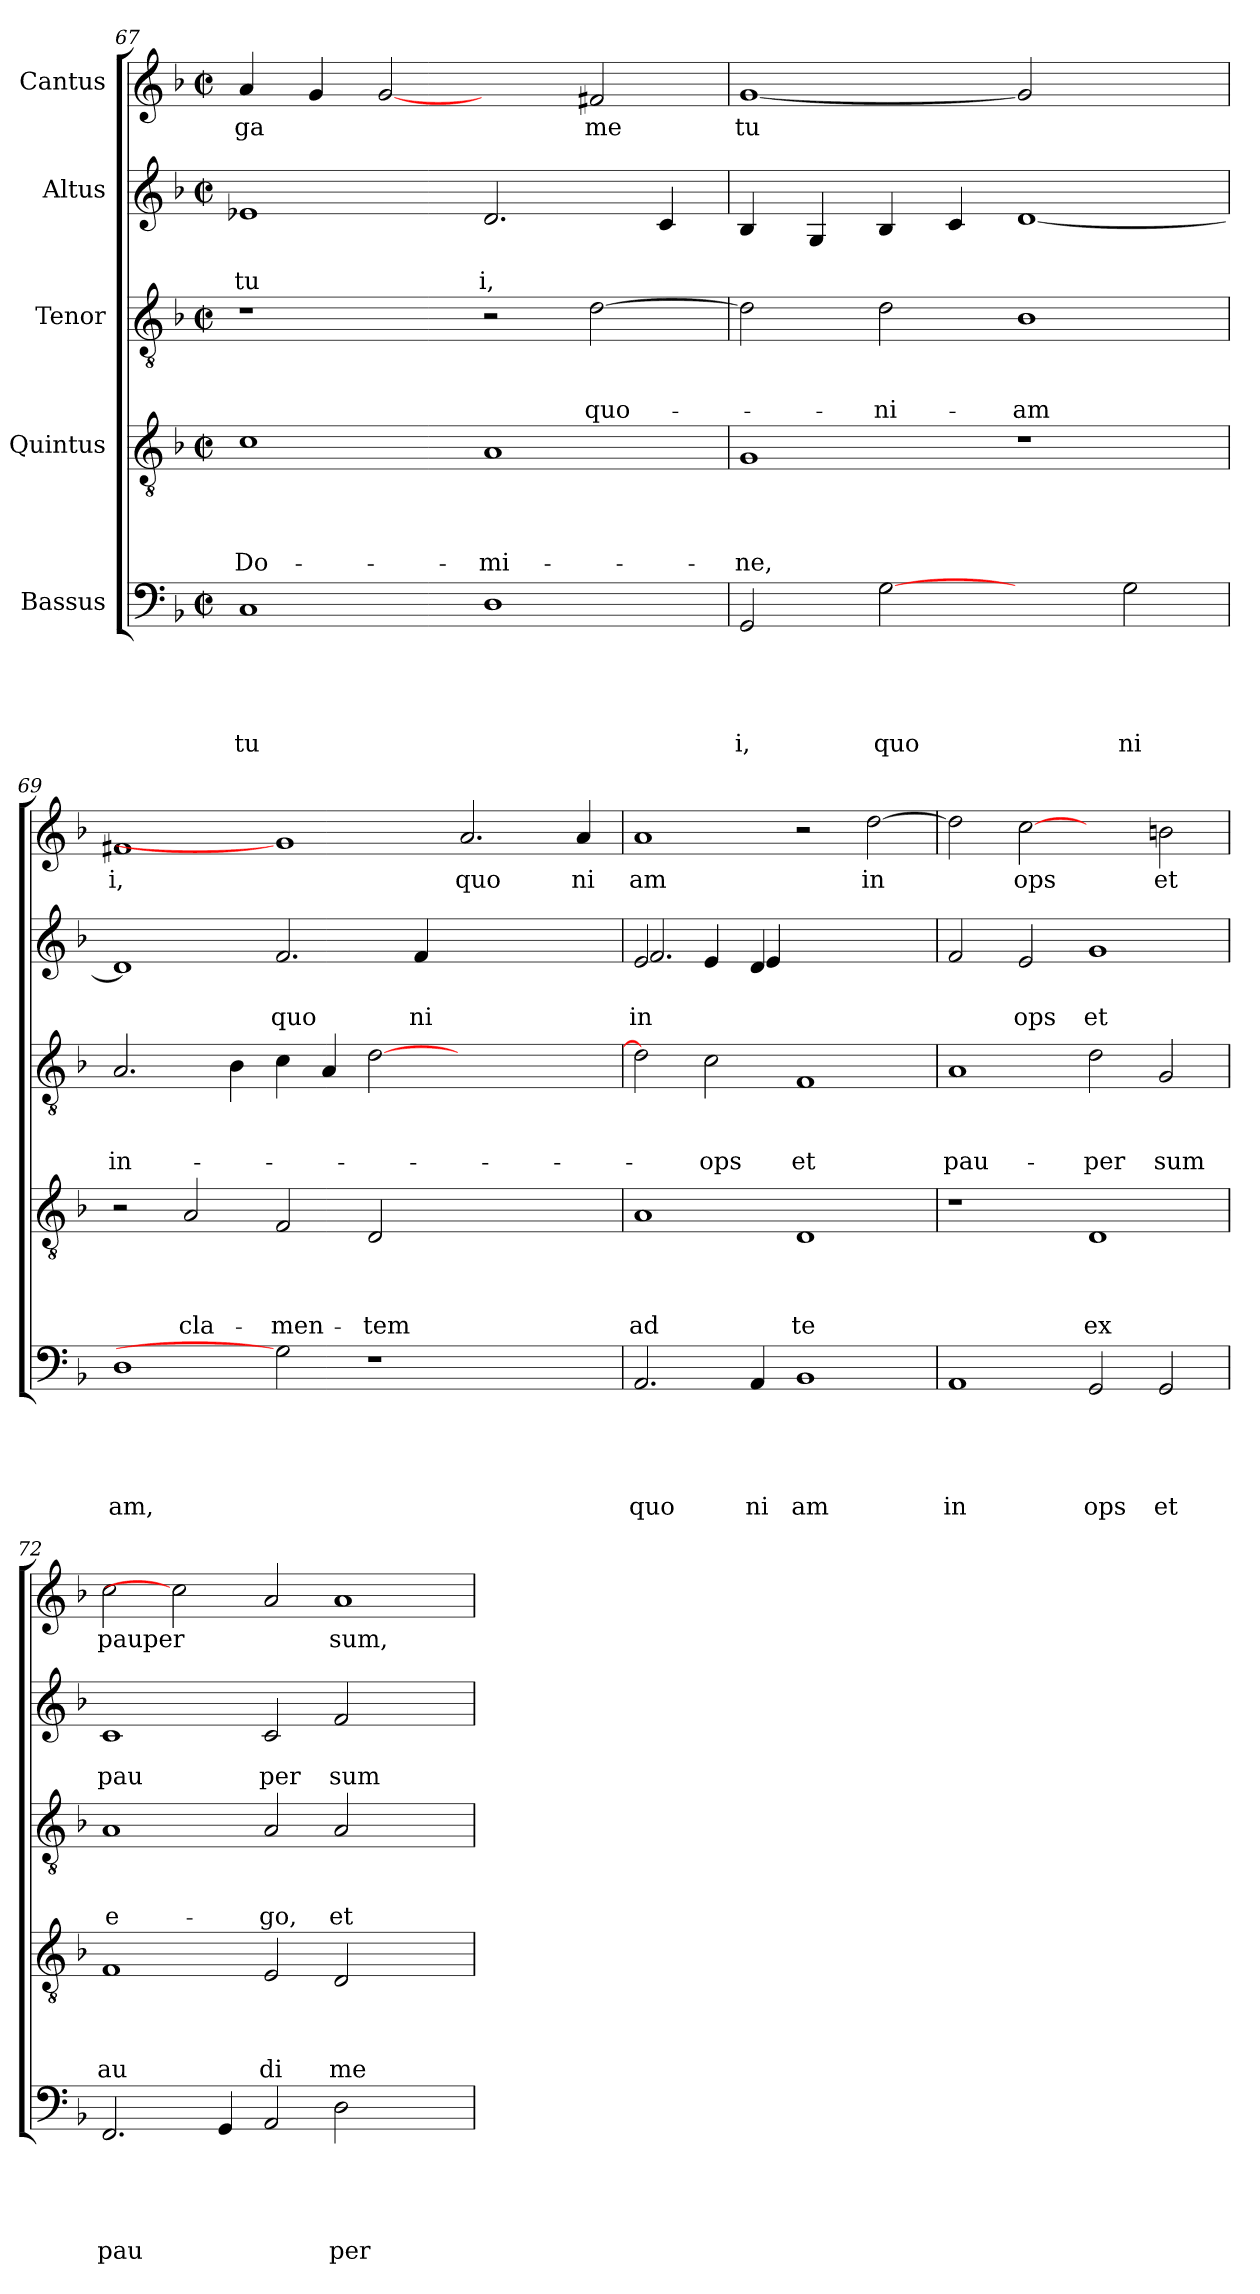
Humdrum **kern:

**kern	**text	**text	**text	**text	**text	**kern	**text	**text	**text	**text	**kern	**text	**text	**text	**kern	**text	**text	**kern	**text
*part5	*part5	*part5	*part5	*part5	*part5	*part4	*part4	*part4	*part4	*part4	*part3	*part3	*part3	*part3	*part2	*part2	*part2	*part1	*part1
*staff5	*staff5	*staff5	*staff5	*staff5	*staff5	*staff4	*staff4	*staff4	*staff4	*staff4	*staff3	*staff3	*staff3	*staff3	*staff2	*staff2	*staff2	*staff1	*staff1
*I"Bassus	*	*	*	*	*	*I"Quintus	*	*	*	*	*I"Tenor	*	*	*	*I"Altus	*	*	*I"Cantus	*
*clefF4	*	*	*	*	*	*clefGv2	*	*	*	*	*clefGv2	*	*	*	*clefG2	*	*	*clefG2	*
*k[b-]	*	*	*	*	*	*k[b-]	*	*	*	*	*k[b-]	*	*	*	*k[b-]	*	*	*k[b-]	*
*F:	*	*	*	*	*	*F:	*	*	*	*	*F:	*	*	*	*F:	*	*	*F:	*
*M2/2	*	*	*	*	*	*M2/2	*	*	*	*	*M2/2	*	*	*	*M2/2	*	*	*M2/2	*
*met(c|)	*	*	*	*	*	*met(c|)	*	*	*	*	*met(c|)	*	*	*	*met(c|)	*	*	*met(c|)	*
=67	=67	=67	=67	=67	=67	=67	=67	=67	=67	=67	=67	=67	=67	=67	=67	=67	=67	=67	=67
!	!	!	!	!	!LO:LY:b	!	!	!	!	!LO:LY:b	!	!	!	!	!	!	!LO:LY:b	!	!LO:LY:b
1C	.	.	.	.	tu	1c	.	.	.	Do-	1r	.	.	.	1e-X	.	tu	4a/	ga
.	.	.	.	.	.	.	.	.	.	.	.	.	.	.	.	.	.	4g/	.
.	.	.	.	.	.	.	.	.	.	.	.	.	.	.	.	.	.	[2g	.
!	!	!	!	!	!	!	!	!	!	!LO:LY:b	!	!	!	!	!	!	!LO:LY:b	!	!
1D	.	.	.	.	.	1A	.	.	.	-mi-	2r	.	.	.	2.d/	.	i,	2ryy	.
!	!	!	!	!	!	!	!	!	!	!	!	!	!	!LO:LY:b	!	!	!	!	!LO:LY:b
.	.	.	.	.	.	.	.	.	.	.	[>2d\	.	.	quo-	.	.	.	2f#/	me
.	.	.	.	.	.	.	.	.	.	.	.	.	.	.	4c/	.	.	.	.
=68	=68	=68	=68	=68	=68	=68	=68	=68	=68	=68	=68	=68	=68	=68	=68	=68	=68	=68	=68
!	!	!	!	!	!LO:LY:b	!	!	!	!	!LO:LY:b	!	!	!	!	!	!	!	!	!LO:LY:b
2GG/	.	.	.	.	i,	1G	.	.	.	-ne,	2d\]	.	.	.	4B-/	.	.	[1g	tu
.	.	.	.	.	.	.	.	.	.	.	.	.	.	.	4G/	.	.	.	.
!	!	!	!	!	!LO:LY:b	!	!	!	!	!	!	!	!	!LO:LY:b	!	!	!	!	!
[2G	.	.	.	.	quo	.	.	.	.	.	2d\	.	.	-ni-	4B-/	.	.	.	.
.	.	.	.	.	.	.	.	.	.	.	.	.	.	.	4c/	.	.	.	.
!	!	!	!	!	!	!	!	!	!	!	!	!	!	!LO:LY:b	!	!	!	!	!
2ryy	.	.	.	.	.	1r	.	.	.	.	1B-	.	.	-am	[<1d	.	.	2g]	.
!	!	!	!	!	!LO:LY:b	!	!	!	!	!	!	!	!	!	!	!	!	!	!
2G\	.	.	.	.	ni	.	.	.	.	.	.	.	.	.	.	.	.	2ryy	.
=69	=69	=69	=69	=69	=69	=69	=69	=69	=69	=69	=69	=69	=69	=69	=69	=69	=69	=69	=69
!	!	!	!	!	!LO:LY:b	!	!	!	!	!	!	!	!	!LO:LY:b	!	!	!	!	!LO:LY:b
1D	.	.	.	.	am,	2r	.	.	.	.	2.A/	.	.	in-	1d]	.	.	1f#X	i,
!	!	!	!	!	!	!	!	!	!	!LO:LY:b	!	!	!	!	!	!	!	!	!
.	.	.	.	.	.	2A/	.	.	.	cla-	.	.	.	.	.	.	.	.	.
.	.	.	.	.	.	.	.	.	.	.	4B-\	.	.	.	.	.	.	.	.
!	!	!	!	!	!	!	!	!	!	!LO:LY:b	!	!	!	!	!	!	!LO:LY:b	!	!
2G]	.	.	.	.	.	2F/	.	.	.	-men-	4c\	.	.	.	2.f/	.	quo	1g]	.
.	.	.	.	.	.	.	.	.	.	.	4A/	.	.	.	.	.	.	.	.
!	!	!	!	!	!	!	!	!	!	!LO:LY:b	!	!	!	!	!	!	!	!	!
1r	.	.	.	.	.	2D/	.	.	.	-tem	[>2d\	.	.	.	.	.	.	.	.
!	!	!	!	!	!	!	!	!	!	!	!	!	!	!	!	!	!LO:LY:b	!	!
.	.	.	.	.	.	.	.	.	.	.	.	.	.	.	4f/	.	ni	.	.
!	!	!	!	!	!	!	!	!	!	!	!	!	!	!	!	!	!	!	!LO:LY:b
.	.	.	.	.	.	1ryy	.	.	.	.	1ryy	.	.	.	1ryy	.	.	2.a/	quo
2ryy	.	.	.	.	.	.	.	.	.	.	.	.	.	.	.	.	.	.	.
!	!	!	!	!	!	!	!	!	!	!	!	!	!	!	!	!	!	!	!LO:LY:b
.	.	.	.	.	.	.	.	.	.	.	.	.	.	.	.	.	.	4a/	ni
!!LO:PB:g=z
=70	=70	=70	=70	=70	=70	=70	=70	=70	=70	=70	=70	=70	=70	=70	=70	=70	=70	=70	=70
!	!	!	!	!	!LO:LY:b	!	!	!	!	!LO:LY:b	!	!	!	!	!	!	!LO:LY:b	!	!
*	*	*	*	*	*	*	*	*	*	*	*	*	*	*	*^	*	*	*	*
!	!	!	!	!	!	!	!	!	!	!	!	!	!	!	!	!	!	!LO:LY:b	!	!LO:LY:b
2.AA/	.	.	.	.	quo	1A	.	.	.	ad	2d\]	.	.	.	2e/	2.f/	.	in	1a	am
!	!	!	!	!	!	!	!	!	!	!	!	!	!	!LO:LY:b	!	!	!	!	!	!
.	.	.	.	.	.	.	.	.	.	.	2c\	.	.	-ops	4e/	.	.	.	.	.
!	!	!	!	!	!LO:LY:b	!	!	!	!	!	!	!	!	!	!	!	!	!	!	!
4AA/	.	.	.	.	ni	.	.	.	.	.	.	.	.	.	4d/	4e/	.	.	.	.
!	!	!	!	!	!LO:LY:b	!	!	!	!	!LO:LY:b	!	!	!	!LO:LY:b	!	!	!	!	!	!
1BB-	.	.	.	.	am	1D	.	.	.	te	1F	.	.	et	1ryy	1ryy	.	.	2r	.
!	!	!	!	!	!	!	!	!	!	!	!	!	!	!	!	!	!	!	!	!LO:LY:b
.	.	.	.	.	.	.	.	.	.	.	.	.	.	.	.	.	.	.	[>2dd\	in
*	*	*	*	*	*	*	*	*	*	*	*	*	*	*	*v	*v	*	*	*	*
=71	=71	=71	=71	=71	=71	=71	=71	=71	=71	=71	=71	=71	=71	=71	=71	=71	=71	=71	=71
!	!	!	!	!	!LO:LY:b	!	!	!	!	!	!	!	!	!LO:LY:b	!	!	!	!	!
1AA	.	.	.	.	in	1r	.	.	.	.	1A	.	.	pau-	2f/	.	.	2dd\]	.
!	!	!	!	!	!	!	!	!	!	!	!	!	!	!	!	!	!LO:LY:b	!	!LO:LY:b
.	.	.	.	.	.	.	.	.	.	.	.	.	.	.	2e/	.	ops	[2cc	ops
!	!	!	!	!	!LO:LY:b	!	!	!	!	!LO:LY:b	!	!	!	!LO:LY:b	!	!	!LO:LY:b	!	!
2GG/	.	.	.	.	ops	1D	.	.	.	ex	2d\	.	.	-per	1g	.	et	2ryy	.
!	!	!	!	!	!LO:LY:b	!	!	!	!	!	!	!	!	!LO:LY:b	!	!	!	!	!LO:LY:b
2GG/	.	.	.	.	et	.	.	.	.	.	2G/	.	.	sum	.	.	.	2bn\	et
=72	=72	=72	=72	=72	=72	=72	=72	=72	=72	=72	=72	=72	=72	=72	=72	=72	=72	=72	=72
!	!	!	!	!	!LO:LY:b	!	!	!	!	!LO:LY:b	!	!	!	!LO:LY:b	!	!	!LO:LY:b	!	!LO:LY:b
2.FF/	.	.	.	.	pau	1F	.	.	.	au	1A	.	.	e-	1c	.	pau	2cc\	pauper
.	.	.	.	.	.	.	.	.	.	.	.	.	.	.	.	.	.	2cc]	.
4GG/	.	.	.	.	.	.	.	.	.	.	.	.	.	.	.	.	.	.	.
!	!	!	!	!	!	!	!	!	!	!LO:LY:b	!	!	!	!LO:LY:b	!	!	!LO:LY:b	!	!
2AA/	.	.	.	.	.	2E/	.	.	.	di	2A/	.	.	-go,	2c/	.	per	2a/	.
!	!	!	!	!	!LO:LY:b	!	!	!	!	!LO:LY:b	!	!	!	!LO:LY:b	!	!	!LO:LY:b	!	!LO:LY:b
2D\	.	.	.	.	per	2D/	.	.	.	me	2A/	.	.	et	2f/	.	sum	1a	sum,
2ryy	.	.	.	.	.	2ryy	.	.	.	.	2ryy	.	.	.	2ryy	.	.	.	.
=	=	=	=	=	=	=	=	=	=	=	=	=	=	=	=	=	=	=	=
*-	*-	*-	*-	*-	*-	*-	*-	*-	*-	*-	*-	*-	*-	*-	*-	*-	*-	*-	*-
